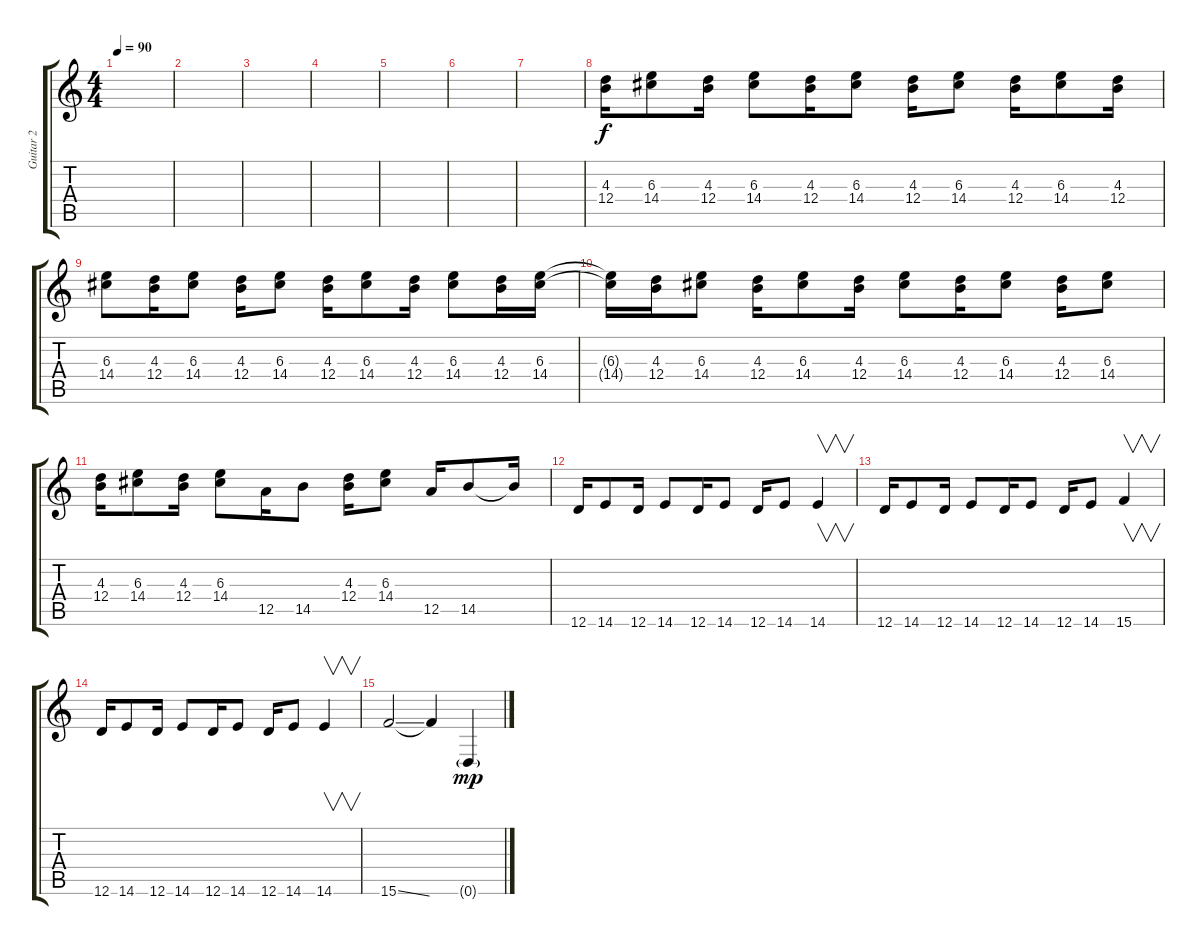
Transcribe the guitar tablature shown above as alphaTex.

\track ("Guitar 2" "Guitar 2") {instrument electricguitarmuted}
\staff {score tabs}
\tuning (E4 B3 G3 D3 A2 D2) {hide}
\ts (4 4)
\tempo 90
\clef g2
\ks c
|
|
|
|
|
|
|
(4.3 12.4).16{volume 16 instrument distortionguitar} (6.3 14.4).8 (4.3 12.4).16 (6.3 14.4).8 (4.3 12.4).16 (6.3 14.4).8 (4.3 12.4).16 (6.3 14.4).8 (4.3 12.4).16 (6.3 14.4).8 (4.3 12.4).16 |
(6.3 14.4).8 (4.3 12.4).16 (6.3 14.4).8 (4.3 12.4).16 (6.3 14.4).8 (4.3 12.4).16 (6.3 14.4).8 (4.3 12.4).16 (6.3 14.4).8 (4.3 12.4).16 (6.3 14.4).16 |
(6.3{t} 14.4{t}).16 (4.3 12.4).16 (6.3 14.4).8 (4.3 12.4).16 (6.3 14.4).8 (4.3 12.4).16 (6.3 14.4).8 (4.3 12.4).16 (6.3 14.4).8 (4.3 12.4).16 (6.3 14.4).8 |
(4.3 12.4).16 (6.3 14.4).8 (4.3 12.4).16 (6.3 14.4).8 12.5.16 14.5.8 (4.3 12.4).16 (6.3 14.4).8 12.5.16 14.5.8 14.5{t}.16 |
12.6.16{instrument distortionguitar} 14.6.8 12.6.16 14.6.8 12.6.16 14.6.8 12.6.16 14.6.8 14.6.4{v} |
12.6.16{instrument distortionguitar} 14.6.8 12.6.16 14.6.8 12.6.16 14.6.8 12.6.16 14.6.8 15.6.4{v} |
12.6.16{instrument distortionguitar} 14.6.8 12.6.16 14.6.8 12.6.16 14.6.8 12.6.16 14.6.8 14.6.4{v} |
15.6{ss}.2 15.6{t}.4 0.6{g}.4{dy mp volume 0}
